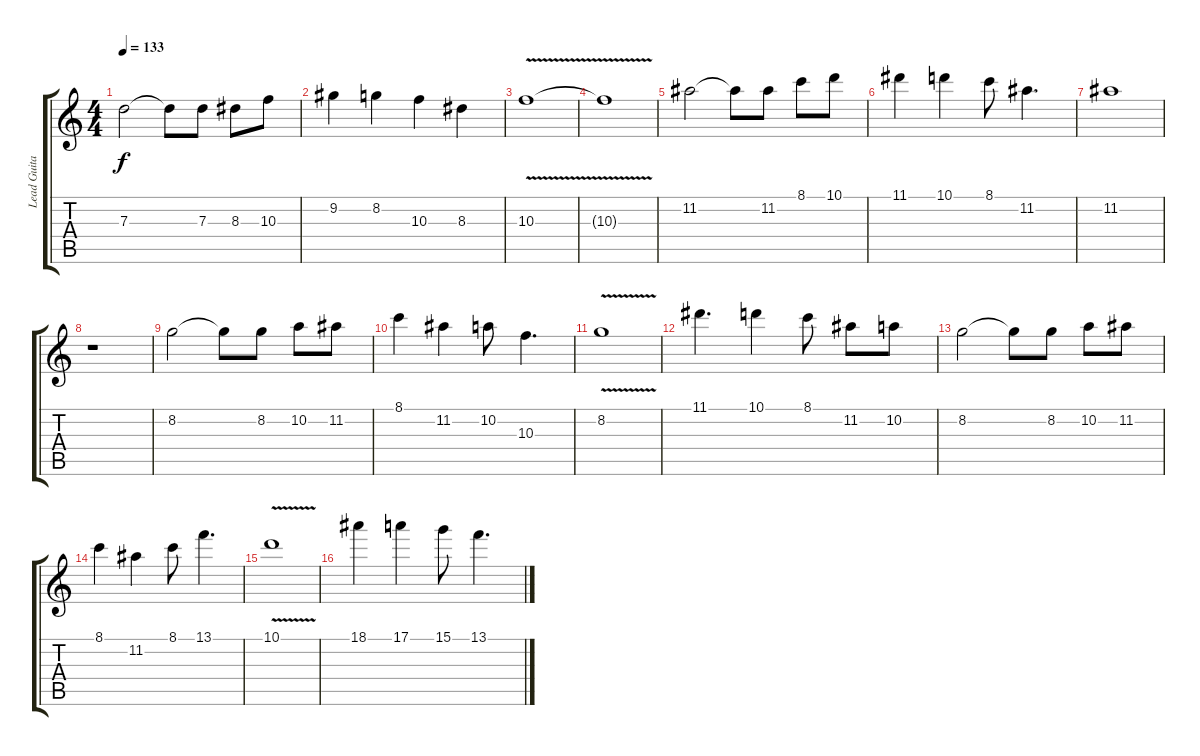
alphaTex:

\track ("Lead Guitar" "Lead Guita") {instrument distortionguitar}
\staff {score tabs}
\tuning (E4 B3 G3 D3 A2 E2) {hide}
\ts (4 4)
\tempo 133
\clef g2
\ks c
7.3.2{dy f} 7.3{t}.8 7.3.8 8.3.8 10.3.8 |
9.2.4 8.2.4 10.3.4 8.3.4 |
10.3{v}.1 |
10.3{t}.1 |
11.2.2 11.2{t}.8 11.2.8 8.1.8 10.1.8 |
11.1.4 10.1.4 8.1.8 11.2.4{d} |
11.2.1 |
r.1 |
8.2.2 8.2{t}.8 8.2.8 10.2.8 11.2.8 |
8.1.4 11.2.4 10.2.8 10.3.4{d} |
8.2{v}.1 |
11.1.4{d} 10.1.4 8.1.8 11.2.8 10.2.8 |
8.2.2 8.2{t}.8 8.2.8 10.2.8 11.2.8 |
8.1.4 11.2.4 8.1.8 13.1.4{d} |
10.1{v}.1 |
18.1.4 17.1.4 15.1.8 13.1.4{d}
